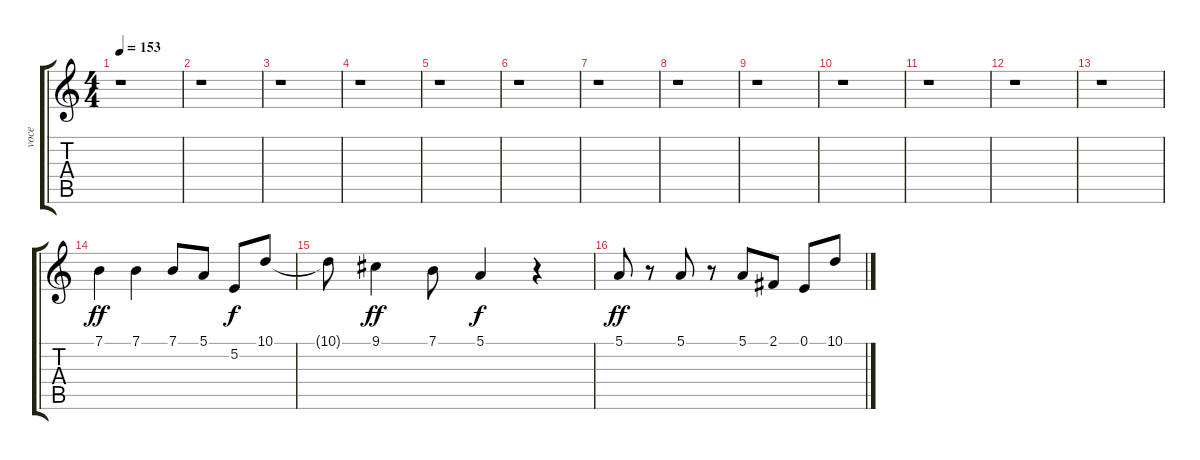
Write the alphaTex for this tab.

\track ("voce" "voce") {instrument lead2sawtooth}
\staff {score tabs}
\tuning (E4 B3 G3 D3 A2 E2) {hide}
\ts (4 4)
\tempo 153
\clef g2
\ks c
r.1{dy ff instrument lead2sawtooth} |
r.1 |
r.1 |
r.1 |
r.1 |
r.1 |
r.1 |
r.1 |
r.1 |
r.1 |
r.1 |
r.1 |
r.1 |
7.1.4 7.1.4 7.1.8 5.1.8 5.2.8{dy f} 10.1.8 |
10.1{t}.8 9.1.4{dy ff} 7.1.8 5.1.4{dy f} r.4 |
5.1.8{dy ff} r.8 5.1.8 r.8 5.1.8 2.1.8 0.1.8 10.1.8
